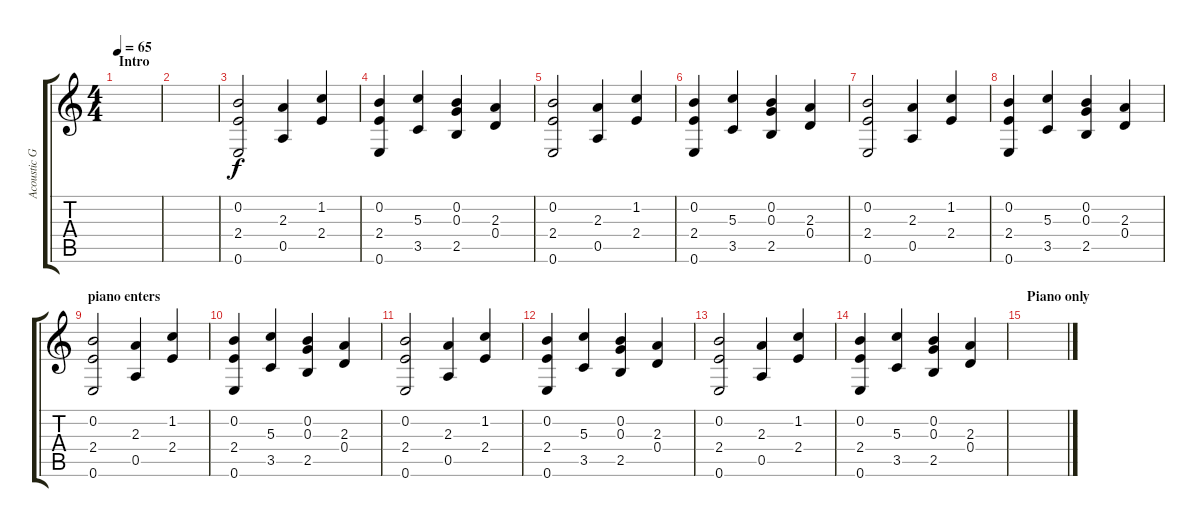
\track ("Acoustic Guitar (Rhythm 1)" "Acoustic G") {instrument electricguitarclean}
\staff {score tabs}
\tuning (E4 B3 G3 D3 A2 E2) {hide}
\ts (4 4)
\section ("" "Intro")
\tempo 65
\clef g2
\ks c
|
|
(0.2 2.4 0.6).2 (2.3 0.5).4 (1.2 2.4).4 |
(0.2 2.4 0.6).4 (5.3 3.5).4 (0.2 0.3 2.5).4 (2.3 0.4).4 |
(0.2 2.4 0.6).2 (2.3 0.5).4 (1.2 2.4).4 |
(0.2 2.4 0.6).4 (5.3 3.5).4 (0.2 0.3 2.5).4 (2.3 0.4).4 |
(0.2 2.4 0.6).2 (2.3 0.5).4 (1.2 2.4).4 |
(0.2 2.4 0.6).4 (5.3 3.5).4 (0.2 0.3 2.5).4 (2.3 0.4).4 |
\section ("" "piano enters")
(0.2 2.4 0.6).2 (2.3 0.5).4 (1.2 2.4).4 |
(0.2 2.4 0.6).4 (5.3 3.5).4 (0.2 0.3 2.5).4 (2.3 0.4).4 |
(0.2 2.4 0.6).2 (2.3 0.5).4 (1.2 2.4).4 |
(0.2 2.4 0.6).4 (5.3 3.5).4 (0.2 0.3 2.5).4 (2.3 0.4).4 |
(0.2 2.4 0.6).2 (2.3 0.5).4 (1.2 2.4).4 |
(0.2 2.4 0.6).4 (5.3 3.5).4 (0.2 0.3 2.5).4 (2.3 0.4).4 |
\section ("" "Piano only")
